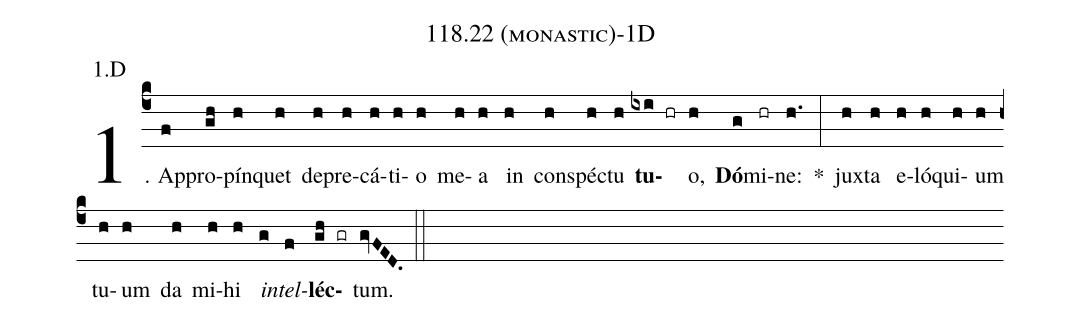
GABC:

name: 118.22 (monastic)-1D;
annotation: 1.D;
%%
(c4)1. Ap(f)pro(gh)pín(h)quet(h) de(h)pre(h)cá(h)ti(h)o(h) me(h)a(h) in(h) con(h)spéc(h)tu(h) <b>tu</b>(ixi hr)o,(h) <b>Dó</b>(g)mi(hr)ne:(h.) *(:) jux(h)ta(h) e(h)ló(h)qui(h)um(h) tu(h)um(h) da(h) mi(h)hi(h) <i>in</i>(g)<i>tel</i>(f)<b>léc</b>(gh gr)tum.(gvFED.) (::)
